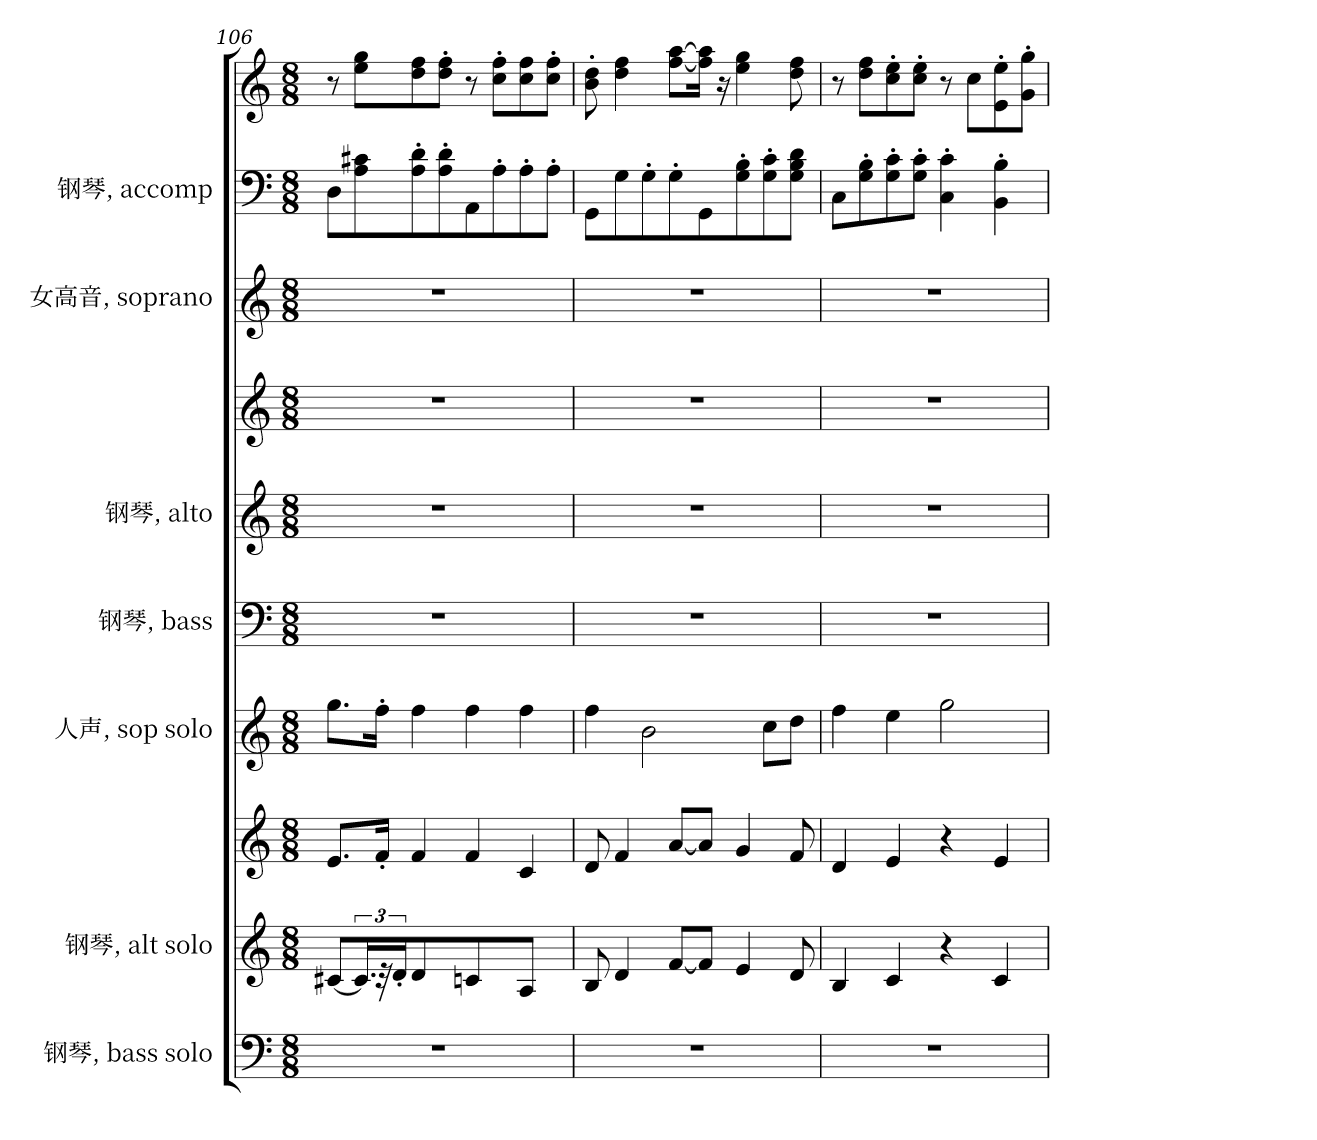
**kern	**kern	**kern	**kern	**kern	**kern	**kern	**kern	**kern	**kern
*part7	*part6	*part6	*part5	*part4	*part3	*part3	*part2	*part1	*part1
*staff10	*staff9	*staff8	*staff7	*staff6	*staff5	*staff4	*staff3	*staff2	*staff1
*I"钢琴, bass solo	*I"钢琴, alt solo	*	*I"人声, sop solo	*I"钢琴, bass	*I"钢琴, alto	*	*I"女高音, soprano	*I"钢琴, accomp	*
*	*	*	*	*	*	*	*I'S.	*	*
!!LO:PB:g=z
*clefF4	*clefG2	*clefG2	*clefG2	*clefF4	*clefG2	*clefG2	*clefG2	*clefF4	*clefG2
*k[]	*k[]	*k[]	*k[]	*k[]	*k[]	*k[]	*k[]	*k[]	*k[]
*M8/8	*M8/8	*M8/8	*M8/8	*M8/8	*M8/8	*M8/8	*M8/8	*M8/8	*M8/8
=106	=106	=106	=106	=106	=106	=106	=106	=106	=106
1r	[8c#X/L	8.e/L	8.gg\L	1r	1r	1r	1r	8D\L	8r
.	24.c#/Jk]	.	.	.	.	.	.	8A\ 8c#X\	8ee\ 8gg\L
.	48r	16f'/Jk	16ff'\Jk	.	.	.	.	.	.
.	24d'/	.	.	.	.	.	.	.	.
.	4d/	4f/	4ff\	.	.	.	.	8A\' 8d\'	8dd\ 8ff\
.	.	.	.	.	.	.	.	8A\' 8d\'	8dd\' 8ff\'J
.	4cn/	4f/	4ff\	.	.	.	.	8AA\	8r
.	.	.	.	.	.	.	.	8A'\	8cc\' 8ff\'L
.	4A/	4c/	4ff\	.	.	.	.	8A'\	8cc\ 8ff\
.	.	.	.	.	.	.	.	8A'\J	8cc\' 8ff\'J
=107	=107	=107	=107	=107	=107	=107	=107	=107	=107
1r	8B/	8d/	4ff\	1r	1r	1r	1r	8GG\L	8b\' 8dd\'
.	4d/	4f/	.	.	.	.	.	8G\	4dd\ 4ff\
.	.	.	2b\	.	.	.	.	8G'\	.
.	[8f/L	[8a/L	.	.	.	.	.	8G'\	[8ff\ [8aa\L
.	8f/J]	8a/J]	.	.	.	.	.	8GG\	16ff\] 16aa\]Jk
.	.	.	.	.	.	.	.	.	16r
.	4e/	4g/	.	.	.	.	.	8G\' 8B\'	4ee\ 4gg\
.	.	.	8cc\L	.	.	.	.	8G\' 8c\'	.
.	8d/	8f/	8dd\J	.	.	.	.	8G\ 8B\ 8d\J	8dd\ 8ff\
=108	=108	=108	=108	=108	=108	=108	=108	=108	=108
1r	4B/	4d/	4ff\	1r	1r	1r	1r	8C\L	8r
.	.	.	.	.	.	.	.	8G\' 8B\'	8dd\ 8ff\L
.	4c/	4e/	4ee\	.	.	.	.	8G\' 8c\'	8cc\' 8ee\'
.	.	.	.	.	.	.	.	8G\' 8c\'J	8cc\' 8ee\'J
.	4r	4r	2gg\	.	.	.	.	4C\' 4c\'	8r
.	.	.	.	.	.	.	.	.	8cc\L
.	4c/	4e/	.	.	.	.	.	4BB\' 4B\'	8e\' 8ee\'
.	.	.	.	.	.	.	.	.	8g\' 8gg\'J
=	=	=	=	=	=	=	=	=	=
*-	*-	*-	*-	*-	*-	*-	*-	*-	*-
